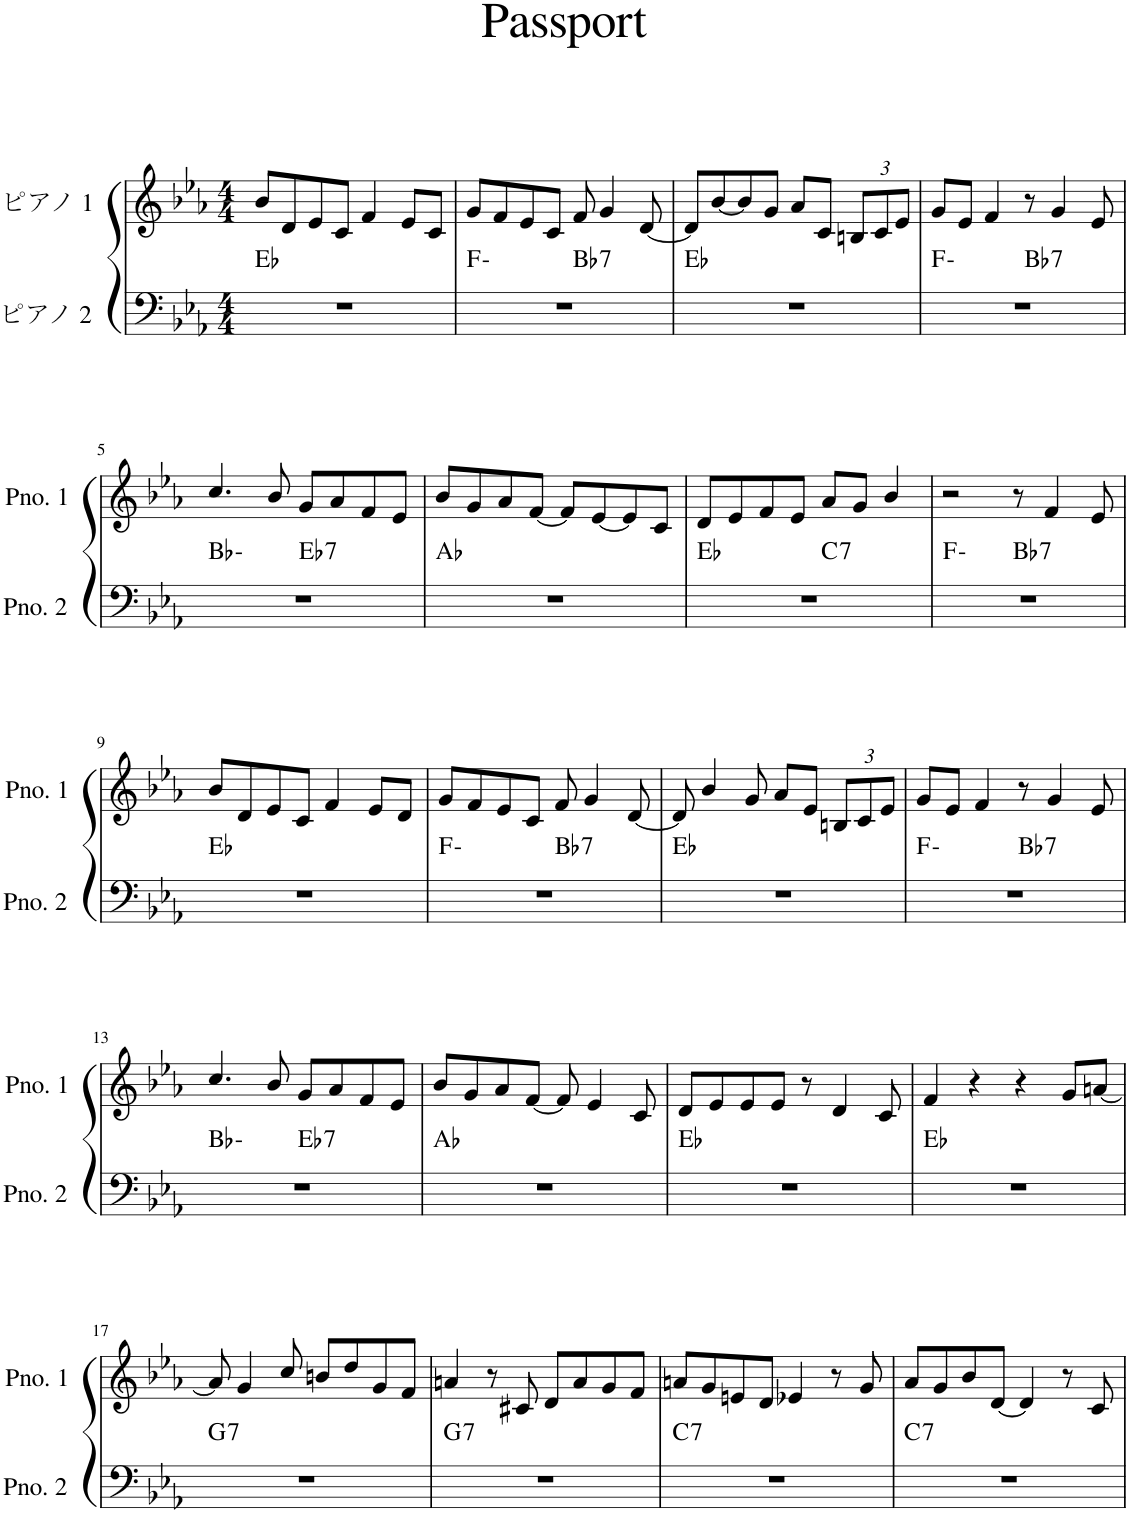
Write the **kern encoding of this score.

**kern	**harte	**kern
*part2	*part2	*part1
*staff2	*	*staff1
*I"ピアノ 2	*	*I"ピアノ 1
*clefF4	*	*clefG2
*k[b-e-a-]	*	*k[b-e-a-]
*M4/4	*	*M4/4
=1	=1	=1
1r	Eb:maj	8b-/L
.	.	8d/
.	.	8e-/
.	.	8c/J
.	.	4f/
.	.	8e-/L
.	.	8c/J
=2	=2	=2
*^	*	*
1r	2ryy	F:min	8g/L
.	.	.	8f/
.	.	.	8e-/
.	.	.	8c/J
!	!	!LO:H:kt=7	!
.	2ryy	Bb:7	8f/
.	.	.	4g/
.	.	.	[8d/
*v	*v	*	*
=3	=3	=3
1r	Eb:maj	8d/L]
.	.	[8b-/
.	.	8b-/]
.	.	8g/J
.	.	8a-/L
.	.	8c/J
*	*	*Xbrackettup
.	.	12Bn/L
.	.	12c/
.	.	12e-/J
=4	=4	=4
*^	*	*
1r	2ryy	F:min	8g/L
.	.	.	8e-/J
.	.	.	4f/
!	!	!LO:H:kt=7	!
.	2ryy	Bb:7	8r
.	.	.	4g/
.	.	.	8e-/
!!LO:LB:g=z
=5	=5	=5	=5
1r	2ryy	Bb:min	4.cc/
.	.	.	8b-/
!	!	!LO:H:kt=7	!
.	2ryy	Eb:7	8g/L
.	.	.	8a-/
.	.	.	8f/
.	.	.	8e-/J
*v	*v	*	*
=6	=6	=6
1r	Ab:maj	8b-/L
.	.	8g/
.	.	8a-/
.	.	[8f/J
.	.	8f/L]
.	.	[8e-/
.	.	8e-/]
.	.	8c/J
=7	=7	=7
*^	*	*
1r	2ryy	Eb:maj	8d/L
.	.	.	8e-/
.	.	.	8f/
.	.	.	8e-/J
!	!	!LO:H:kt=7	!
.	2ryy	C:7	8a-/L
.	.	.	8g/J
.	.	.	4b-/
=8	=8	=8	=8
1r	2ryy	F:min	2r
!	!	!LO:H:kt=7	!
.	2ryy	Bb:7	8r
.	.	.	4f/
.	.	.	8e-/
*v	*v	*	*
!!LO:LB:g=z
=9	=9	=9
1r	Eb:maj	8b-/L
.	.	8d/
.	.	8e-/
.	.	8c/J
.	.	4f/
.	.	8e-/L
.	.	8d/J
=10	=10	=10
*^	*	*
1r	2ryy	F:min	8g/L
.	.	.	8f/
.	.	.	8e-/
.	.	.	8c/J
!	!	!LO:H:kt=7	!
.	2ryy	Bb:7	8f/
.	.	.	4g/
.	.	.	[8d/
*v	*v	*	*
=11	=11	=11
1r	Eb:maj	8d/]
.	.	4b-/
.	.	8g/
.	.	8a-/L
.	.	8e-/J
.	.	12Bn/L
.	.	12c/
.	.	12e-/J
=12	=12	=12
*^	*	*
1r	2ryy	F:min	8g/L
.	.	.	8e-/J
.	.	.	4f/
!	!	!LO:H:kt=7	!
.	2ryy	Bb:7	8r
.	.	.	4g/
.	.	.	8e-/
!!LO:LB:g=z
=13	=13	=13	=13
1r	2ryy	Bb:min	4.cc/
.	.	.	8b-/
!	!	!LO:H:kt=7	!
.	2ryy	Eb:7	8g/L
.	.	.	8a-/
.	.	.	8f/
.	.	.	8e-/J
*v	*v	*	*
=14	=14	=14
1r	Ab:maj	8b-/L
.	.	8g/
.	.	8a-/
.	.	[8f/J
.	.	8f/]
.	.	4e-/
.	.	8c/
=15	=15	=15
1r	Eb:maj	8d/L
.	.	8e-/
.	.	8e-/
.	.	8e-/J
.	.	8r
.	.	4d/
.	.	8c/
=16	=16	=16
1r	Eb:maj	4f/
.	.	4r
.	.	4r
.	.	8g/L
.	.	[8an/J
!!LO:LB:g=z
=17	=17	=17
!	!LO:H:kt=7	!
1r	G:7	8a/]
.	.	4g/
.	.	8cc/
.	.	8bn/L
.	.	8dd/
.	.	8g/
.	.	8f/J
=18	=18	=18
!	!LO:H:kt=7	!
1r	G:7	4an/
.	.	8r
.	.	8c#X/
.	.	8d/L
.	.	8a/
.	.	8g/
.	.	8f/J
=19	=19	=19
!	!LO:H:kt=7	!
1r	C:7	8an/L
.	.	8g/
.	.	8en/
.	.	8d/J
.	.	4e-X/
.	.	8r
.	.	8g/
=20	=20	=20
!	!LO:H:kt=7	!
1r	C:7	8a-/L
.	.	8g/
.	.	8b-/
.	.	[8d/J
.	.	4d/]
.	.	8r
.	.	8c/
=	=	=
*-	*-	*-
